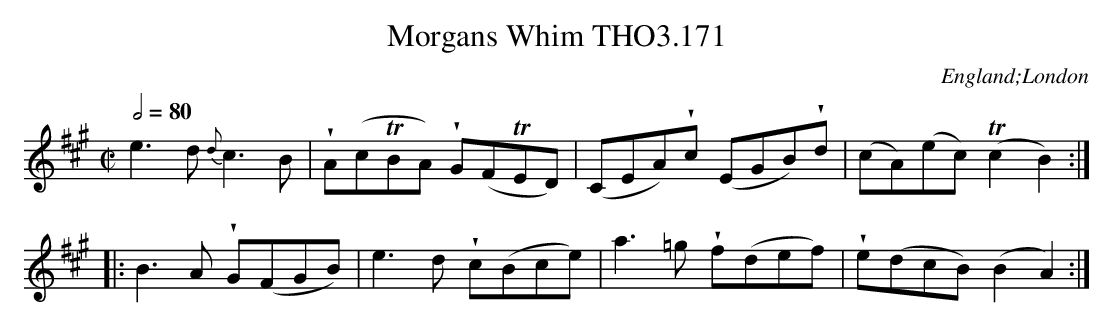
X:1
T:Morgans Whim THO3.171
O:England;London
M:C|
L:1/8
Q:1/2=80
U:w=!wedge!
K:A
e3 d {d}c3 B|wA(cTBA) wG(FTED)|(CEA)wc (EGB)wd|(cA)(ec) (Tc2B2):|
|:B3 A wG(FGB)|e3 d wc(Bce)|a3 =g wf(def)|we(dcB) (B2A2):|
